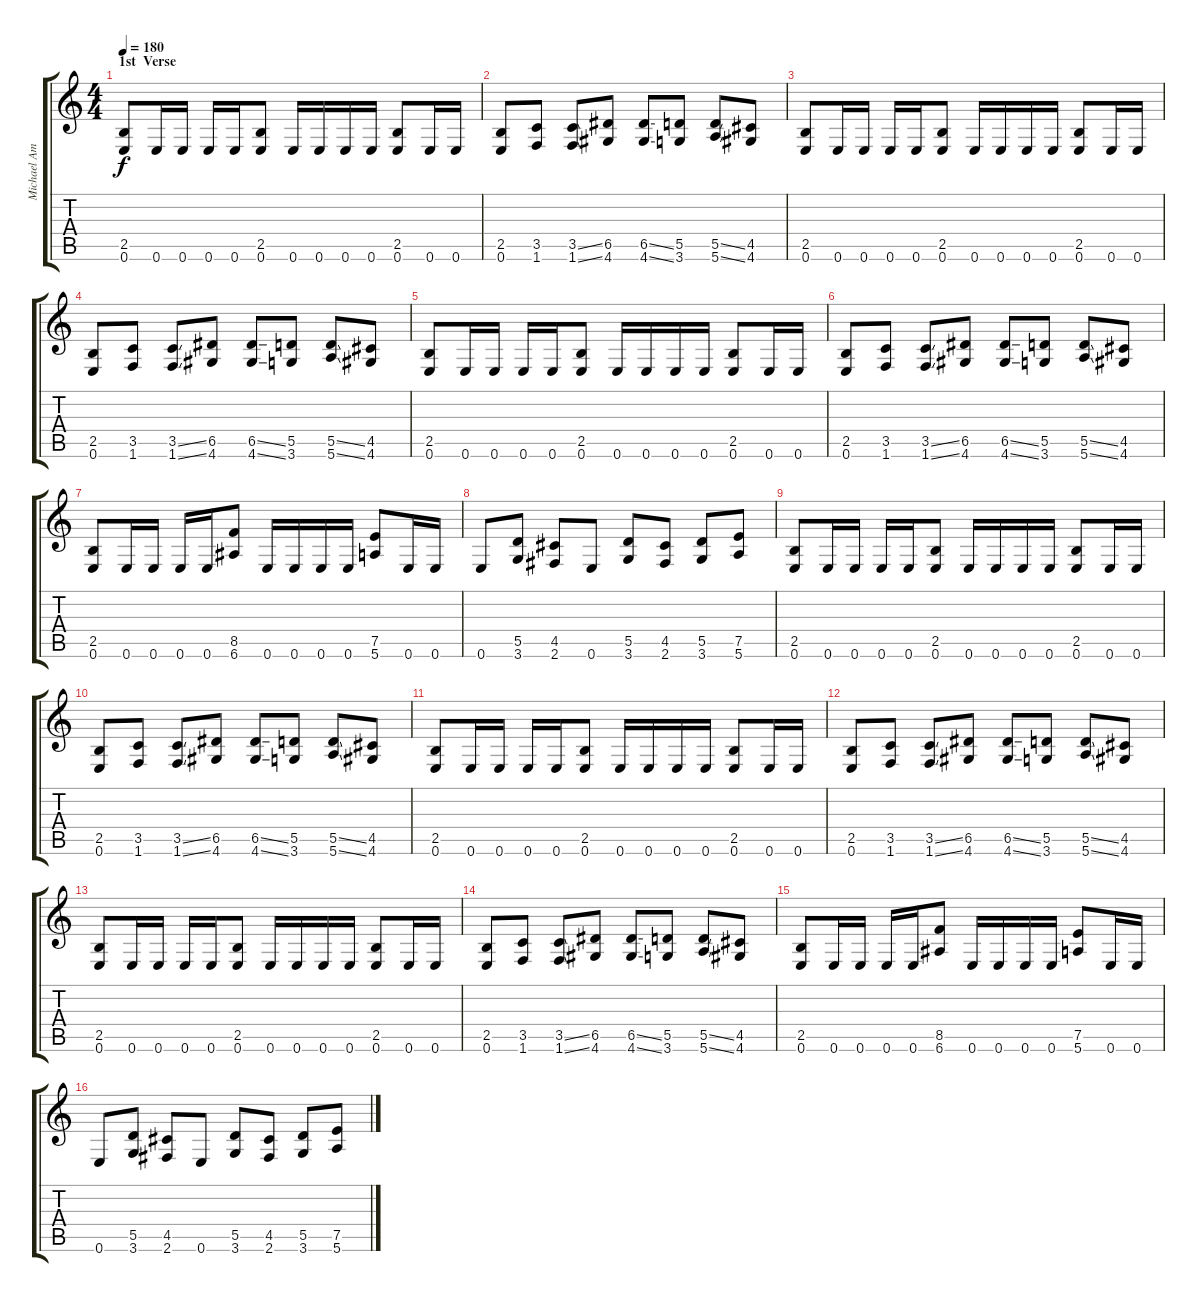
\track ("Michael Amott" "Michael Am") {instrument distortionguitar}
\staff {score tabs}
\tuning (E4 B3 G3 D3 A2 E2) {hide}
\ts (4 4)
\section ("" "1st  Verse")
\tempo 180
\clef g2
\ks c
(2.5 0.6).8{dy f} 0.6.16 0.6.16 0.6.16 0.6.16 (2.5 0.6).8 0.6.16 0.6.16 0.6.16 0.6.16 (2.5 0.6).8 0.6.16 0.6.16 |
(2.5 0.6).8 (3.5 1.6).8 (3.5{ss} 1.6{ss}).8 (6.5 4.6).8 (6.5{ss} 4.6{ss}).8 (5.5 3.6).8 (5.5{ss} 5.6{ss}).8 (4.5 4.6).8 |
(2.5 0.6).8 0.6.16 0.6.16 0.6.16 0.6.16 (2.5 0.6).8 0.6.16 0.6.16 0.6.16 0.6.16 (2.5 0.6).8 0.6.16 0.6.16 |
(2.5 0.6).8 (3.5 1.6).8 (3.5{ss} 1.6{ss}).8 (6.5 4.6).8 (6.5{ss} 4.6{ss}).8 (5.5 3.6).8 (5.5{ss} 5.6{ss}).8 (4.5 4.6).8 |
(2.5 0.6).8 0.6.16 0.6.16 0.6.16 0.6.16 (2.5 0.6).8 0.6.16 0.6.16 0.6.16 0.6.16 (2.5 0.6).8 0.6.16 0.6.16 |
(2.5 0.6).8 (3.5 1.6).8 (3.5{ss} 1.6{ss}).8 (6.5 4.6).8 (6.5{ss} 4.6{ss}).8 (5.5 3.6).8 (5.5{ss} 5.6{ss}).8 (4.5 4.6).8 |
(2.5 0.6).8 0.6.16 0.6.16 0.6.16 0.6.16 (8.5 6.6).8 0.6.16 0.6.16 0.6.16 0.6.16 (7.5 5.6).8 0.6.16 0.6.16 |
0.6.8 (5.5 3.6).8 (4.5 2.6).8 0.6.8 (5.5 3.6).8 (4.5 2.6).8 (5.5 3.6).8 (7.5 5.6).8 |
(2.5 0.6).8 0.6.16 0.6.16 0.6.16 0.6.16 (2.5 0.6).8 0.6.16 0.6.16 0.6.16 0.6.16 (2.5 0.6).8 0.6.16 0.6.16 |
(2.5 0.6).8 (3.5 1.6).8 (3.5{ss} 1.6{ss}).8 (6.5 4.6).8 (6.5{ss} 4.6{ss}).8 (5.5 3.6).8 (5.5{ss} 5.6{ss}).8 (4.5 4.6).8 |
(2.5 0.6).8 0.6.16 0.6.16 0.6.16 0.6.16 (2.5 0.6).8 0.6.16 0.6.16 0.6.16 0.6.16 (2.5 0.6).8 0.6.16 0.6.16 |
(2.5 0.6).8 (3.5 1.6).8 (3.5{ss} 1.6{ss}).8 (6.5 4.6).8 (6.5{ss} 4.6{ss}).8 (5.5 3.6).8 (5.5{ss} 5.6{ss}).8 (4.5 4.6).8 |
(2.5 0.6).8 0.6.16 0.6.16 0.6.16 0.6.16 (2.5 0.6).8 0.6.16 0.6.16 0.6.16 0.6.16 (2.5 0.6).8 0.6.16 0.6.16 |
(2.5 0.6).8 (3.5 1.6).8 (3.5{ss} 1.6{ss}).8 (6.5 4.6).8 (6.5{ss} 4.6{ss}).8 (5.5 3.6).8 (5.5{ss} 5.6{ss}).8 (4.5 4.6).8 |
(2.5 0.6).8 0.6.16 0.6.16 0.6.16 0.6.16 (8.5 6.6).8 0.6.16 0.6.16 0.6.16 0.6.16 (7.5 5.6).8 0.6.16 0.6.16 |
0.6.8 (5.5 3.6).8 (4.5 2.6).8 0.6.8 (5.5 3.6).8 (4.5 2.6).8 (5.5 3.6).8 (7.5 5.6).8
